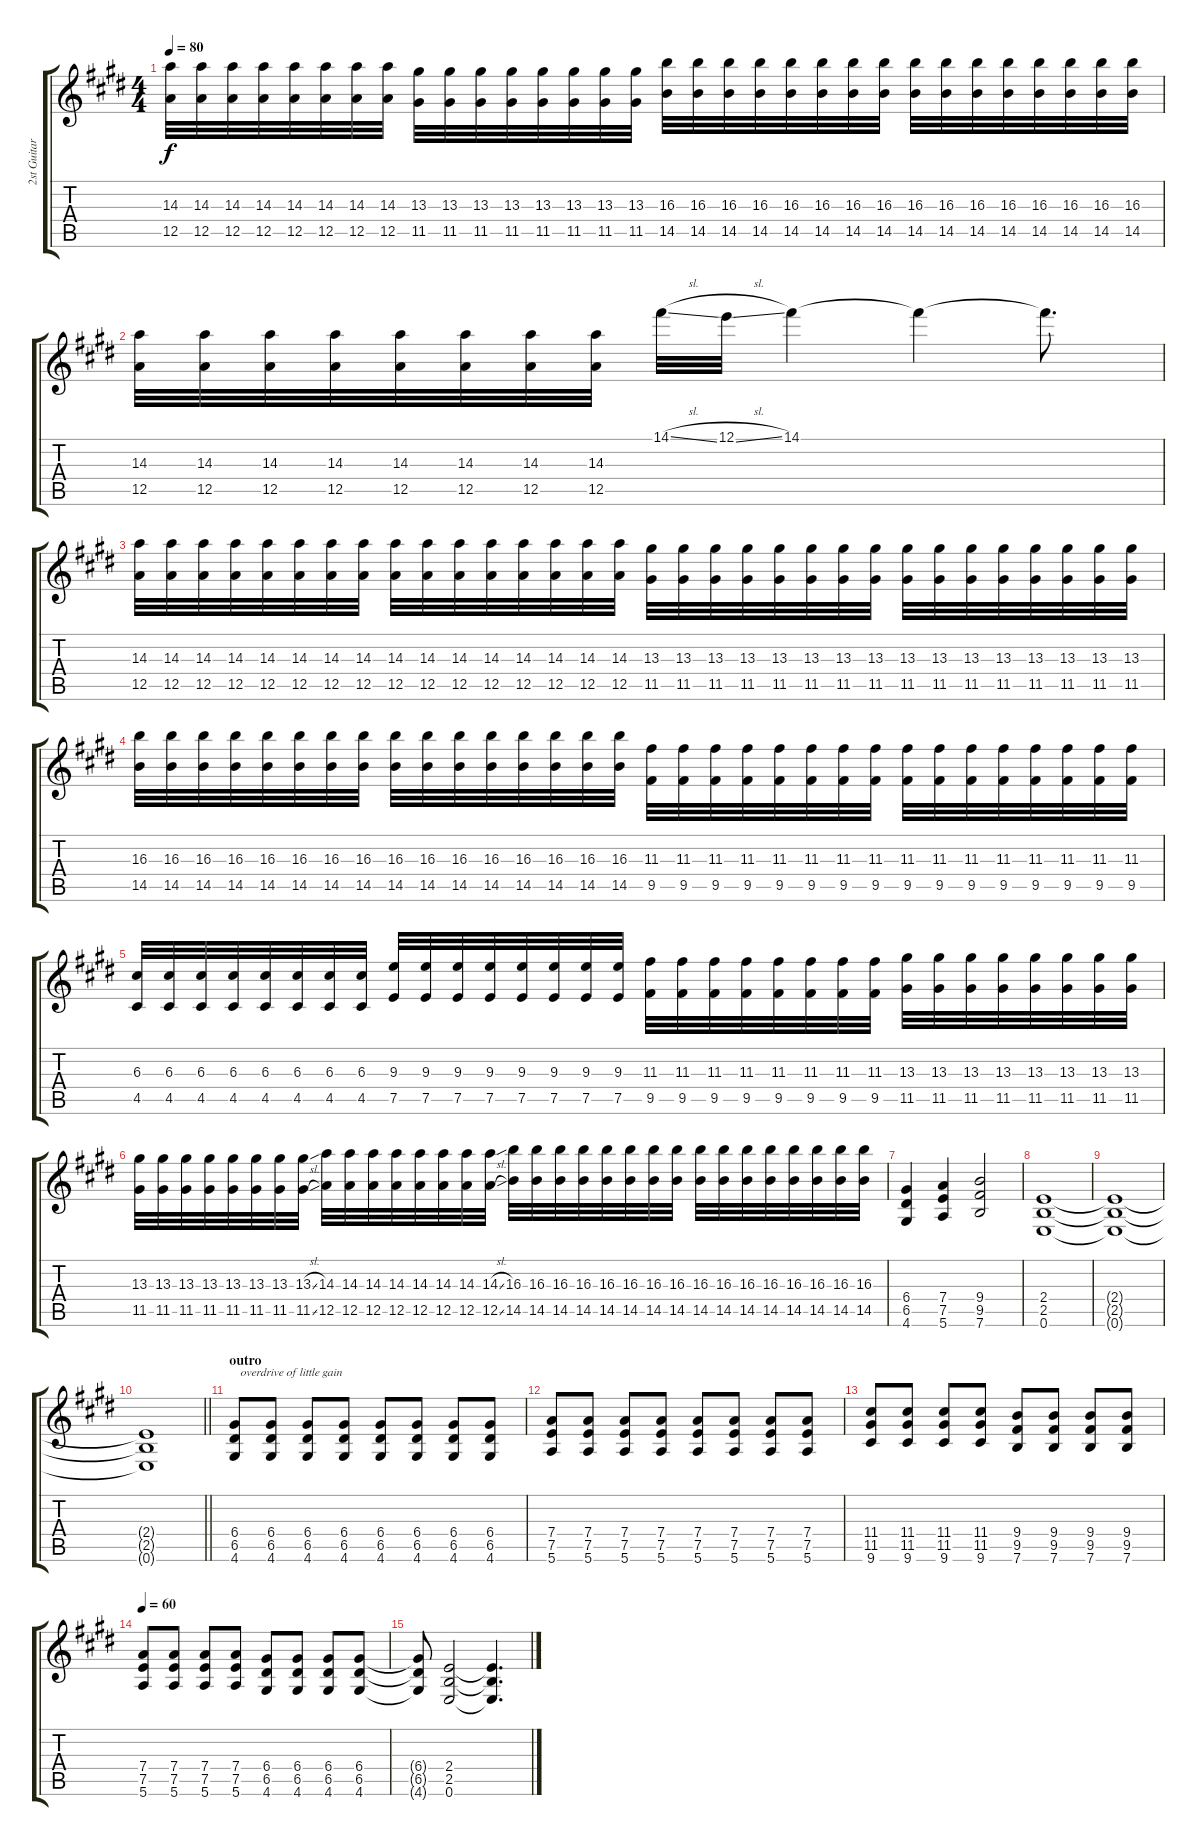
\track ("2st Guitar" "2st Guitar") {instrument overdrivenguitar}
\staff {score tabs}
\tuning (E4 B3 G3 D3 A2 E2) {hide}
\ts (4 4)
\tempo 80
\clef g2
\ks e
(14.3 12.5).32{dy f} (14.3 12.5).32 (14.3 12.5).32 (14.3 12.5).32 (14.3 12.5).32 (14.3 12.5).32 (14.3 12.5).32 (14.3 12.5).32 (13.3 11.5).32 (13.3 11.5).32 (13.3 11.5).32 (13.3 11.5).32 (13.3 11.5).32 (13.3 11.5).32 (13.3 11.5).32 (13.3 11.5).32 (16.3 14.5).32 (16.3 14.5).32 (16.3 14.5).32 (16.3 14.5).32 (16.3 14.5).32 (16.3 14.5).32 (16.3 14.5).32 (16.3 14.5).32 (16.3 14.5).32 (16.3 14.5).32 (16.3 14.5).32 (16.3 14.5).32 (16.3 14.5).32 (16.3 14.5).32 (16.3 14.5).32 (16.3 14.5).32 |
(14.3 12.5).32 (14.3 12.5).32 (14.3 12.5).32 (14.3 12.5).32 (14.3 12.5).32 (14.3 12.5).32 (14.3 12.5).32 (14.3 12.5).32 14.1{sl}.32 12.1{sl}.32 14.1.4 14.1{t}.4 14.1{t}.8{d} |
(14.3 12.5).32 (14.3 12.5).32 (14.3 12.5).32 (14.3 12.5).32 (14.3 12.5).32 (14.3 12.5).32 (14.3 12.5).32 (14.3 12.5).32 (14.3 12.5).32 (14.3 12.5).32 (14.3 12.5).32 (14.3 12.5).32 (14.3 12.5).32 (14.3 12.5).32 (14.3 12.5).32 (14.3 12.5).32 (13.3 11.5).32 (13.3 11.5).32 (13.3 11.5).32 (13.3 11.5).32 (13.3 11.5).32 (13.3 11.5).32 (13.3 11.5).32 (13.3 11.5).32 (13.3 11.5).32 (13.3 11.5).32 (13.3 11.5).32 (13.3 11.5).32 (13.3 11.5).32 (13.3 11.5).32 (13.3 11.5).32 (13.3 11.5).32 |
(16.3 14.5).32 (16.3 14.5).32 (16.3 14.5).32 (16.3 14.5).32 (16.3 14.5).32 (16.3 14.5).32 (16.3 14.5).32 (16.3 14.5).32 (16.3 14.5).32 (16.3 14.5).32 (16.3 14.5).32 (16.3 14.5).32 (16.3 14.5).32 (16.3 14.5).32 (16.3 14.5).32 (16.3 14.5).32 (11.3 9.5).32 (11.3 9.5).32 (11.3 9.5).32 (11.3 9.5).32 (11.3 9.5).32 (11.3 9.5).32 (11.3 9.5).32 (11.3 9.5).32 (11.3 9.5).32 (11.3 9.5).32 (11.3 9.5).32 (11.3 9.5).32 (11.3 9.5).32 (11.3 9.5).32 (11.3 9.5).32 (11.3 9.5).32 |
(6.3 4.5).32 (6.3 4.5).32 (6.3 4.5).32 (6.3 4.5).32 (6.3 4.5).32 (6.3 4.5).32 (6.3 4.5).32 (6.3 4.5).32 (9.3 7.5).32 (9.3 7.5).32 (9.3 7.5).32 (9.3 7.5).32 (9.3 7.5).32 (9.3 7.5).32 (9.3 7.5).32 (9.3 7.5).32 (11.3 9.5).32 (11.3 9.5).32 (11.3 9.5).32 (11.3 9.5).32 (11.3 9.5).32 (11.3 9.5).32 (11.3 9.5).32 (11.3 9.5).32 (13.3 11.5).32 (13.3 11.5).32 (13.3 11.5).32 (13.3 11.5).32 (13.3 11.5).32 (13.3 11.5).32 (13.3 11.5).32 (13.3 11.5).32 |
(13.3 11.5).32 (13.3 11.5).32 (13.3 11.5).32 (13.3 11.5).32 (13.3 11.5).32 (13.3 11.5).32 (13.3 11.5).32 (13.3{sl} 11.5{sl}).32 (14.3 12.5).32 (14.3 12.5).32 (14.3 12.5).32 (14.3 12.5).32 (14.3 12.5).32 (14.3 12.5).32 (14.3 12.5).32 (14.3{sl} 12.5{sl}).32 (16.3 14.5).32 (16.3 14.5).32 (16.3 14.5).32 (16.3 14.5).32 (16.3 14.5).32 (16.3 14.5).32 (16.3 14.5).32 (16.3 14.5).32 (16.3 14.5).32 (16.3 14.5).32 (16.3 14.5).32 (16.3 14.5).32 (16.3 14.5).32 (16.3 14.5).32 (16.3 14.5).32 (16.3 14.5).32 |
(6.4 6.5 4.6).4 (7.4 7.5 5.6).4 (9.4 9.5 7.6).2 |
(2.4 2.5 0.6).1 |
(2.4{t} 2.5{t} 0.6{t}).1 |
\barLineRight lightlight
(2.4{t} 2.5{t} 0.6{t}).1 |
\section ("" "outro")
(6.4 6.5 4.6).8{txt "  overdrive of little gain" instrument electricguitarclean} (6.4 6.5 4.6).8 (6.4 6.5 4.6).8 (6.4 6.5 4.6).8 (6.4 6.5 4.6).8 (6.4 6.5 4.6).8 (6.4 6.5 4.6).8 (6.4 6.5 4.6).8 |
(7.4 7.5 5.6).8 (7.4 7.5 5.6).8 (7.4 7.5 5.6).8 (7.4 7.5 5.6).8 (7.4 7.5 5.6).8 (7.4 7.5 5.6).8 (7.4 7.5 5.6).8 (7.4 7.5 5.6).8 |
(11.4 11.5 9.6).8 (11.4 11.5 9.6).8 (11.4 11.5 9.6).8 (11.4 11.5 9.6).8 (9.4 9.5 7.6).8 (9.4 9.5 7.6).8 (9.4 9.5 7.6).8 (9.4 9.5 7.6).8 |
\tempo 60
(7.4 7.5 5.6).8 (7.4 7.5 5.6).8 (7.4 7.5 5.6).8 (7.4 7.5 5.6).8 (6.4 6.5 4.6).8 (6.4 6.5 4.6).8 (6.4 6.5 4.6).8 (6.4 6.5 4.6).8 |
(6.4{t} 6.5{t} 4.6{t}).8 (2.4 2.5 0.6).2 (2.4{t} 2.5{t} 0.6{t}).4{d}
